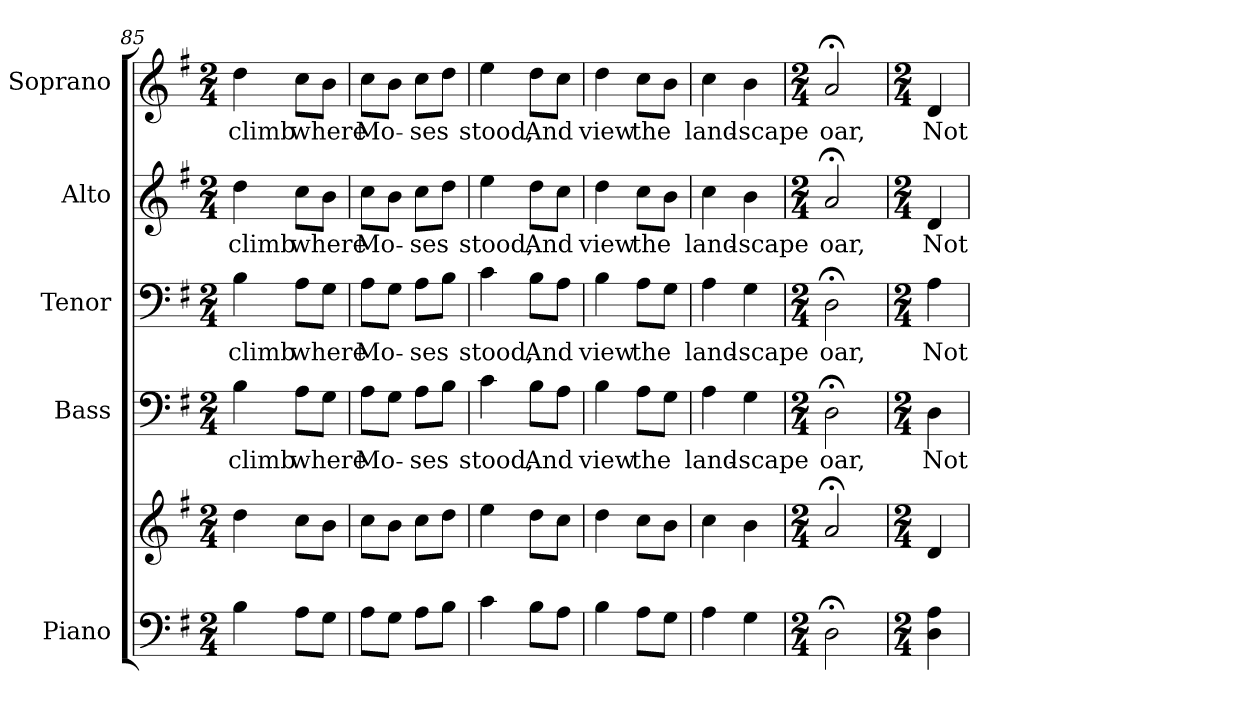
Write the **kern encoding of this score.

**kern	**kern	**kern	**text	**kern	**text	**kern	**text	**kern	**text
*part5	*part5	*part4	*part4	*part3	*part3	*part2	*part2	*part1	*part1
*staff6	*staff5	*staff4	*staff4	*staff3	*staff3	*staff2	*staff2	*staff1	*staff1
*I"Piano	*	*I"Bass	*	*I"Tenor	*	*I"Alto	*	*I"Soprano	*
*I'Pno.	*	*I'B.	*	*I'T.	*	*I'A.	*	*I'S.	*
*clefF4	*clefG2	*clefF4	*	*clefF4	*	*clefG2	*	*clefG2	*
*k[f#]	*k[f#]	*k[f#]	*	*k[f#]	*	*k[f#]	*	*k[f#]	*
*G:	*G:	*G:	*	*G:	*	*G:	*	*G:	*
*M2/4	*M2/4	*M2/4	*	*M2/4	*	*M2/4	*	*M2/4	*
=85	=85	=85	=85	=85	=85	=85	=85	=85	=85
!	!	!	!LO:LY:b:color=#000000	!	!	!	!	!	!
!	!	!	!	!	!LO:LY:b:color=#000000	!	!	!	!
!	!	!	!	!	!	!	!LO:LY:b:color=#000000	!	!
!	!	!	!	!	!	!	!	!	!LO:LY:b:color=#000000
4Bi\	4ddi\	4Bi\	climb	4Bi\	climb	4ddi\	climb	4ddi\	climb
!	!	!	!LO:LY:b:color=#000000	!	!	!	!	!	!
!	!	!	!	!	!LO:LY:b:color=#000000	!	!	!	!
!	!	!	!	!	!	!	!LO:LY:b:color=#000000	!	!
!	!	!	!	!	!	!	!	!	!LO:LY:b:color=#000000
8Ai\L	8cci\L	8Ai\L	where	8Ai\L	where	8cci\L	where	8cci\L	where
8Gi\J	8bi\J	8Gi\J	.	8Gi\J	.	8bi\J	.	8bi\J	.
!!LO:PB:g=z
=86	=86	=86	=86	=86	=86	=86	=86	=86	=86
!	!	!	!LO:LY:b:color=#000000	!	!	!	!	!	!
!	!	!	!	!	!LO:LY:b:color=#000000	!	!	!	!
!	!	!	!	!	!	!	!LO:LY:b:color=#000000	!	!
!	!	!	!	!	!	!	!	!	!LO:LY:b:color=#000000
8Ai\L	8cci\L	8Ai\L	Mo-	8Ai\L	Mo-	8cci\L	Mo-	8cci\L	Mo-
8Gi\J	8bi\J	8Gi\J	.	8Gi\J	.	8bi\J	.	8bi\J	.
!	!	!	!LO:LY:b:color=#000000	!	!	!	!	!	!
!	!	!	!	!	!LO:LY:b:color=#000000	!	!	!	!
!	!	!	!	!	!	!	!LO:LY:b:color=#000000	!	!
!	!	!	!	!	!	!	!	!	!LO:LY:b:color=#000000
8Ai\L	8cci\L	8Ai\L	-ses	8Ai\L	-ses	8cci\L	-ses	8cci\L	-ses
8Bi\J	8ddi\J	8Bi\J	.	8Bi\J	.	8ddi\J	.	8ddi\J	.
=87	=87	=87	=87	=87	=87	=87	=87	=87	=87
!	!	!	!LO:LY:b:color=#000000	!	!	!	!	!	!
!	!	!	!	!	!LO:LY:b:color=#000000	!	!	!	!
!	!	!	!	!	!	!	!LO:LY:b:color=#000000	!	!
!	!	!	!	!	!	!	!	!	!LO:LY:b:color=#000000
4ci\	4eei\	4ci\	stood,	4ci\	stood,	4eei\	stood,	4eei\	stood,
!	!	!	!LO:LY:b:color=#000000	!	!	!	!	!	!
!	!	!	!	!	!LO:LY:b:color=#000000	!	!	!	!
!	!	!	!	!	!	!	!LO:LY:b:color=#000000	!	!
!	!	!	!	!	!	!	!	!	!LO:LY:b:color=#000000
8Bi\L	8ddi\L	8Bi\L	And	8Bi\L	And	8ddi\L	And	8ddi\L	And
8Ai\J	8cci\J	8Ai\J	.	8Ai\J	.	8cci\J	.	8cci\J	.
=88	=88	=88	=88	=88	=88	=88	=88	=88	=88
!	!	!	!LO:LY:b:color=#000000	!	!	!	!	!	!
!	!	!	!	!	!LO:LY:b:color=#000000	!	!	!	!
!	!	!	!	!	!	!	!LO:LY:b:color=#000000	!	!
!	!	!	!	!	!	!	!	!	!LO:LY:b:color=#000000
4Bi\	4ddi\	4Bi\	view	4Bi\	view	4ddi\	view	4ddi\	view
!	!	!	!LO:LY:b:color=#000000	!	!	!	!	!	!
!	!	!	!	!	!LO:LY:b:color=#000000	!	!	!	!
!	!	!	!	!	!	!	!LO:LY:b:color=#000000	!	!
!	!	!	!	!	!	!	!	!	!LO:LY:b:color=#000000
8Ai\L	8cci\L	8Ai\L	the	8Ai\L	the	8cci\L	the	8cci\L	the
8Gi\J	8bi\J	8Gi\J	.	8Gi\J	.	8bi\J	.	8bi\J	.
=89	=89	=89	=89	=89	=89	=89	=89	=89	=89
!	!	!	!LO:LY:b:color=#000000	!	!	!	!	!	!
!	!	!	!	!	!LO:LY:b:color=#000000	!	!	!	!
!	!	!	!	!	!	!	!LO:LY:b:color=#000000	!	!
!	!	!	!	!	!	!	!	!	!LO:LY:b:color=#000000
4Ai\	4cci\	4Ai\	land-	4Ai\	land-	4cci\	land-	4cci\	land-
!	!	!	!LO:LY:b:color=#000000	!	!	!	!	!	!
!	!	!	!	!	!LO:LY:b:color=#000000	!	!	!	!
!	!	!	!	!	!	!	!LO:LY:b:color=#000000	!	!
!	!	!	!	!	!	!	!	!	!LO:LY:b:color=#000000
4Gi\	4bi\	4Gi\	-scape	4Gi\	-scape	4bi\	-scape	4bi\	-scape
!!LO:PB:g=z
=90	=90	=90	=90	=90	=90	=90	=90	=90	=90
*M2/4	*M2/4	*M2/4	*	*M2/4	*	*M2/4	*	*M2/4	*
*^	*^	*	*	*	*	*	*	*	*
!	!	!	!	!	!LO:LY:b:color=#000000	!	!	!	!	!	!
!	!	!	!	!	!	!	!LO:LY:b:color=#000000	!	!	!	!
!	!	!	!	!	!	!	!	!	!LO:LY:b:color=#000000	!	!
!	!	!	!	!	!	!	!	!	!	!	!LO:LY:b:color=#000000
2D;i\	2ryy	2a;i/	2ryy	2D;i\	oar,	2D;i\	oar,	2a;i/	oar,	2a;i/	oar,
=91	=91	=91	=91	=91	=91	=91	=91	=91	=91	=91	=91
*M2/4	*	*M2/4	*	*M2/4	*	*M2/4	*	*M2/4	*	*M2/4	*
!	!	!	!	!	!LO:LY:b:color=#000000	!	!	!	!	!	!
!	!	!	!	!	!	!	!LO:LY:b:color=#000000	!	!	!	!
!	!	!	!	!	!	!	!	!	!LO:LY:b:color=#000000	!	!
!	!	!	!	!	!	!	!	!	!	!	!LO:LY:b:color=#000000
4Di\ 4Ai	4ryy	4di/	4ryy	4Di\	Not	4Ai\	Not	4di/	Not	4di/	Not
*v	*v	*	*	*	*	*	*	*	*	*	*
*	*v	*v	*	*	*	*	*	*	*	*
=	=	=	=	=	=	=	=	=	=
*-	*-	*-	*-	*-	*-	*-	*-	*-	*-
